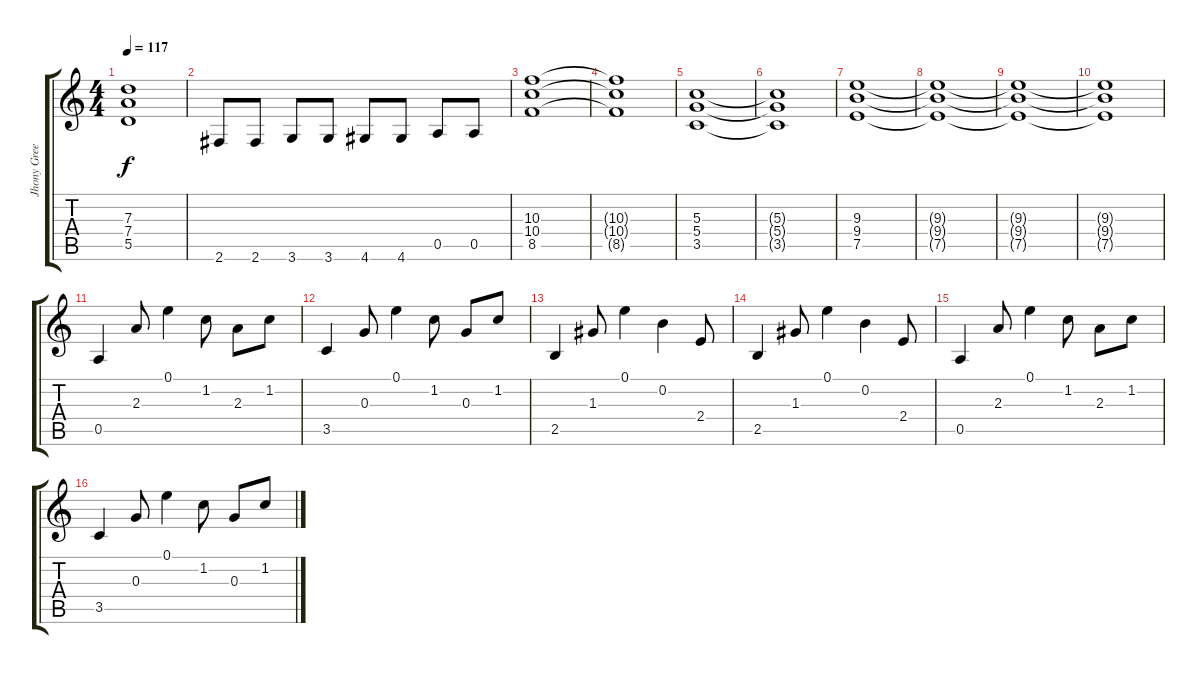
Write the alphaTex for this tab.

\track ("Jhony Greenwood" "Jhony Gree") {instrument overdrivenguitar}
\staff {score tabs}
\tuning (E4 B3 G3 D3 A2 E2) {hide}
\ts (4 4)
\tempo 117
\clef g2
\ks c
(7.3 7.4 5.5).1{dy f} |
2.6.8 2.6.8 3.6.8 3.6.8 4.6.8 4.6.8 0.5.8 0.5.8 |
(10.3 10.4 8.5).1 |
(10.3{t} 10.4{t} 8.5{t}).1 |
(5.3 5.4 3.5).1 |
(5.3{t} 5.4{t} 3.5{t}).1 |
(9.3 9.4 7.5).1 |
(9.3{t} 9.4{t} 7.5{t}).1 |
(9.3{t} 9.4{t} 7.5{t}).1 |
(9.3{t} 9.4{t} 7.5{t}).1 |
0.5.4 2.3.8 0.1.4 1.2.8 2.3.8 1.2.8 |
3.5.4 0.3.8 0.1.4 1.2.8 0.3.8 1.2.8 |
2.5.4 1.3.8 0.1.4 0.2.4 2.4.8 |
2.5.4 1.3.8 0.1.4 0.2.4 2.4.8 |
0.5.4 2.3.8 0.1.4 1.2.8 2.3.8 1.2.8 |
3.5.4 0.3.8 0.1.4 1.2.8 0.3.8 1.2.8
